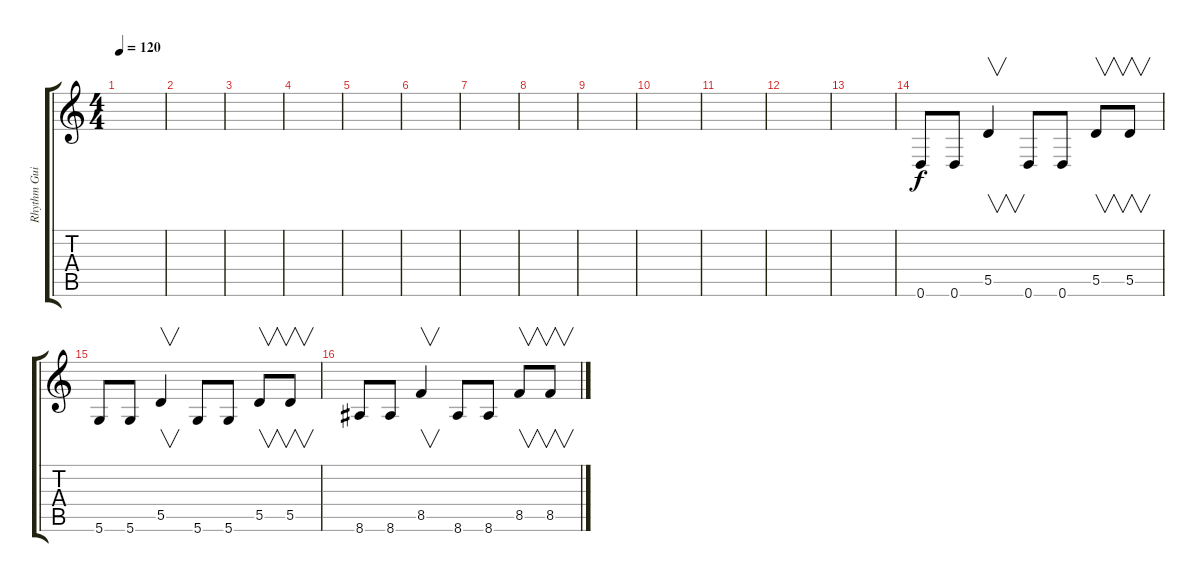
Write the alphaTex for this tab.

\track ("Rhythm Guitar 2 - Stephen" "Rhythm Gui") {instrument distortionguitar}
\staff {score tabs}
\tuning (E4 B3 G3 D3 A2 D2) {hide}
\ts (4 4)
\tempo 120
\clef g2
\ks c
|
|
|
|
|
|
|
|
|
|
|
|
|
0.6.8 0.6.8 5.5.4{v} 0.6.8 0.6.8 5.5.8{v} 5.5.8{v} |
5.6.8 5.6.8 5.5.4{v} 5.6.8 5.6.8 5.5.8{v} 5.5.8{v} |
8.6.8 8.6.8 8.5.4{v} 8.6.8 8.6.8 8.5.8{v} 8.5.8{v}
